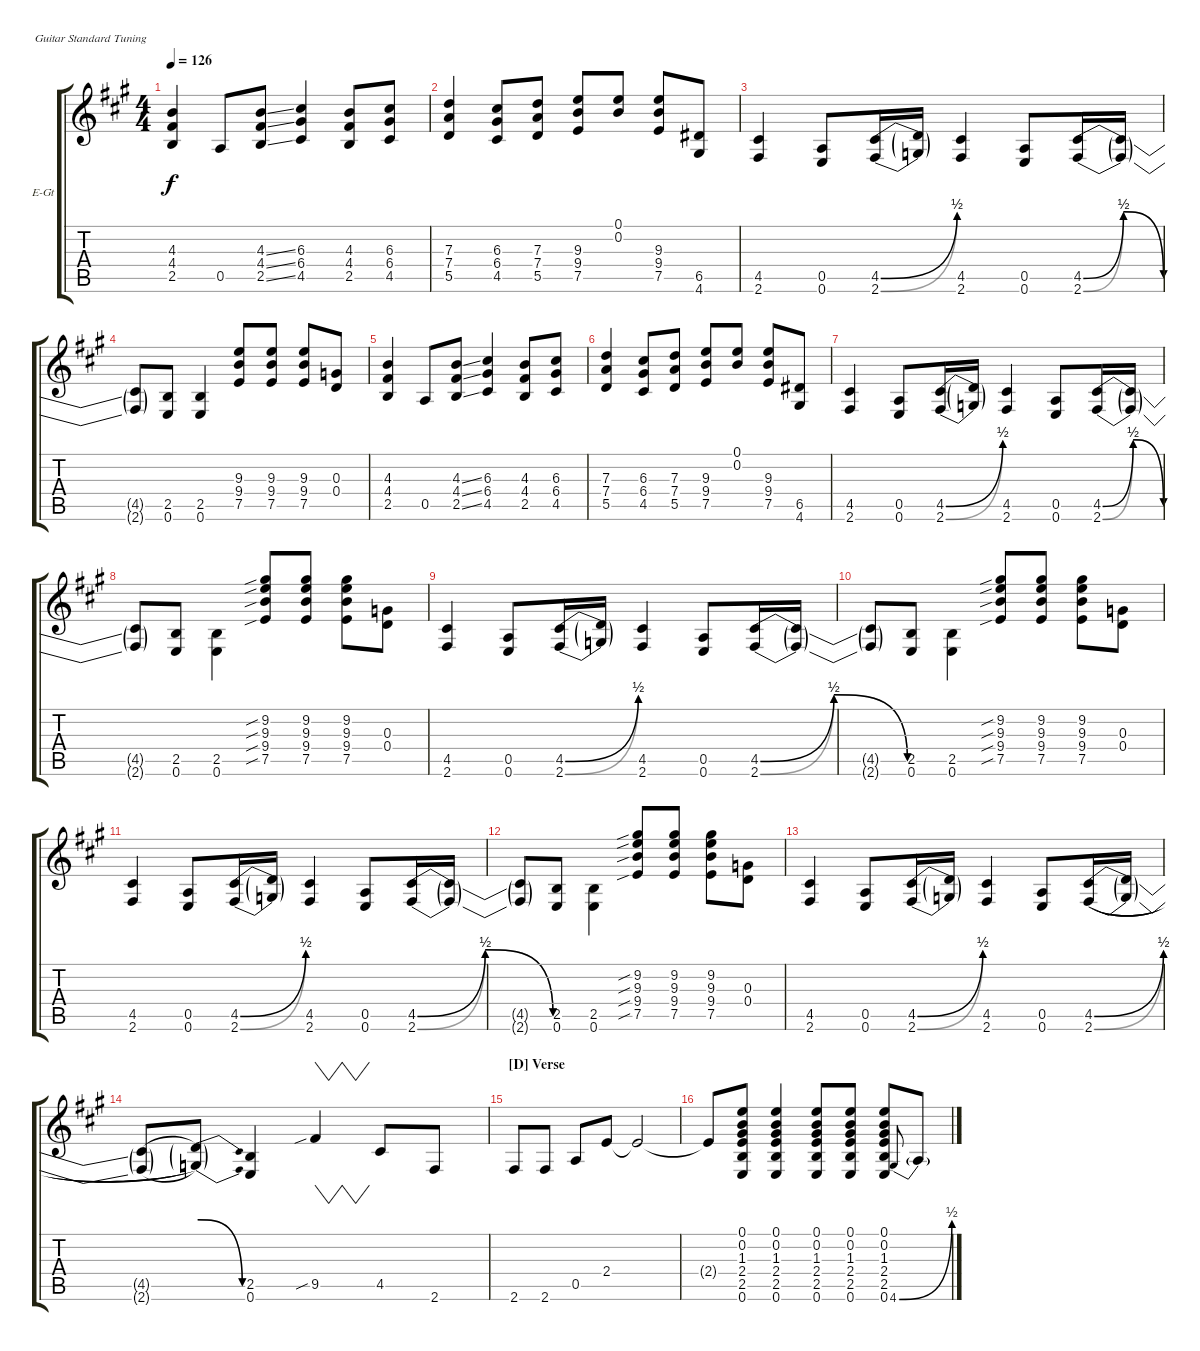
\defaultSystemsLayout 4
\bracketExtendMode groupsimilarinstruments
\firstSystemTrackNameOrientation horizontal
\otherSystemsTrackNameOrientation horizontal
\track ("Electric Guitar" "E-Gt") {instrument distortionguitar}
\staff {score tabs}
\tuning (E4 B3 G3 D3 A2 E2)
\ts (4 4)
\tempo 126
\clef g2
\scale
1.07062
\ks a
(2.5 4.4 4.3).4{dy f} 0.5.8 (2.5{ss} 4.4{ss} 4.3{ss}).8 (4.5 6.4 6.3).4 (2.5 4.4 4.3).8 (4.5 6.4 6.3).8 |
\scale
0.929382 (5.5 7.4 7.3).4 (4.5 6.4 6.3).8 (5.5 7.4 7.3).8 (7.5 9.4 9.3).8 (0.1 0.2).8 (7.5 9.4 9.3).8 (4.6 6.5).8 |
\scale
1.07062 (2.6 4.5).4 (0.6 0.5).8 (2.6{be (bend 0 0 15.6 2)} 4.5{be (bend 0 0 15 2)}).16 (2.6{t} 4.5{t}).16 (2.6 4.5).4 (0.6 0.5).8 (2.6{be (bendrelease 0 0 9 2 20.4 2 30 0)} 4.5{be (bendrelease 0 0 10.2 2 20.4 2 30 0)}).16 (2.6{t} 4.5{t}).16 |
\scale
0.929382 (2.6{t} 4.5{t}).8 (0.6 2.5).8 (0.6 2.5).4 (7.5 9.4 9.3).8 (7.5 9.4 9.3).8 (7.5 9.4 9.3).8 (0.4 0.3).8 |
\scale
1.07062 (2.5 4.4 4.3).4 0.5.8 (2.5{ss} 4.4{ss} 4.3{ss}).8 (4.5 6.4 6.3).4 (2.5 4.4 4.3).8 (4.5 6.4 6.3).8 |
\scale
0.929382 (5.5 7.4 7.3).4 (4.5 6.4 6.3).8 (5.5 7.4 7.3).8 (7.5 9.4 9.3).8 (0.1 0.2).8 (7.5 9.4 9.3).8 (4.6 6.5).8 |
\scale
1.07062 (2.6 4.5).4 (0.6 0.5).8 (2.6{be (bend 0 0 15.6 2)} 4.5{be (bend 0 0 15 2)}).16 (2.6{t} 4.5{t}).16 (2.6 4.5).4 (0.6 0.5).8 (2.6{be (bendrelease 0 0 9 2 20.4 2 30 0)} 4.5{be (bendrelease 0 0 10.2 2 20.4 2 30 0)}).16 (2.6{t} 4.5{t}).16 |
\scale
0.929382 (2.6{t} 4.5{t}).8 (0.6 2.5).8 (0.6 2.5).4 (7.5{sib} 9.4{sib} 9.3{sib} 9.2{sib}).8{beam invert} (7.5 9.4 9.3 9.2).8 (7.5 9.4 9.3 9.2).8 (0.4 0.3).8 |
\scale
1.07062 (2.6 4.5).4 (0.6 0.5).8 (2.6{be (bend 0 0 15.6 2)} 4.5{be (bend 0 0 15 2)}).16 (2.6{t} 4.5{t}).16 (2.6 4.5).4 (0.6 0.5).8 (2.6{be (bendrelease 0 0 10.2 2 20.4 2 30 0)} 4.5{be (bendrelease 0 0 10.799999999999999 2 20.4 2 30 0)}).16 (2.6{t} 4.5{t}).16 |
\scale
0.929382 (2.6{t} 4.5{t}).8 (0.6 2.5).8 (0.6 2.5).4 (7.5{sib} 9.4{sib} 9.3{sib} 9.2{sib}).8{beam invert} (7.5 9.4 9.3 9.2).8 (7.5 9.4 9.3 9.2).8 (0.4 0.3).8 |
\scale
1.07062 (2.6 4.5).4 (0.6 0.5).8 (2.6{be (bend 0 0 15.6 2)} 4.5{be (bend 0 0 15 2)}).16 (2.6{t} 4.5{t}).16 (2.6 4.5).4 (0.6 0.5).8 (2.6{be (bendrelease 0 0 10.2 2 20.4 2 30 0)} 4.5{be (bendrelease 0 0 10.799999999999999 2 20.4 2 30 0)}).16 (2.6{t} 4.5{t}).16 |
\scale
0.929382 (2.6{t} 4.5{t}).8 (0.6 2.5).8 (0.6 2.5).4 (7.5{sib} 9.4{sib} 9.3{sib} 9.2{sib}).8{beam invert} (7.5 9.4 9.3 9.2).8 (7.5 9.4 9.3 9.2).8 (0.4 0.3).8 |
\scale
1.07062 (2.6 4.5).4 (0.6 0.5).8 (2.6{be (bend 0 0 15.6 2)} 4.5{be (bend 0 0 15 2)}).16 (2.6{t} 4.5{t}).16 (2.6 4.5).4 (0.6 0.5).8 (2.6{be (bend 0 0 15 2)} 4.5{be (bend 0 0 14.399999999999999 2)}).16{legatoorigin} (2.6{t} 4.5{t}).16{legatoorigin} |
\scale
0.929382 (2.6{be (hold 0 0 60 0) t} 4.5{be (hold 0 0 60 0) t}).8{legatoorigin} (2.6{be (release 0 2 15 0) t} 4.5{be (release 0 2 15 0) t}).8 (0.6 2.5).4 9.5{sib}.4{vw} 4.5.8 2.6.8 |
\section ("D" "Verse")
\scale
1.07062 2.6.8 2.6.8 0.5.8 2.4.8 2.4{t}.2 |
\scale
0.929382 2.4{t}.8 (0.6 2.5 2.4 1.3 0.2 0.1).8 (0.6 2.5 2.4 1.3 0.2 0.1).4 (0.6 2.5 2.4 1.3 0.2 0.1).8 (0.6 2.5 2.4 1.3 0.2 0.1).8 (0.6 2.5 2.4 1.3 0.2 0.1).8 4.6{be (bend 0 0 15.6 2)}.8{gr onbeat} 4.6{t}.8
